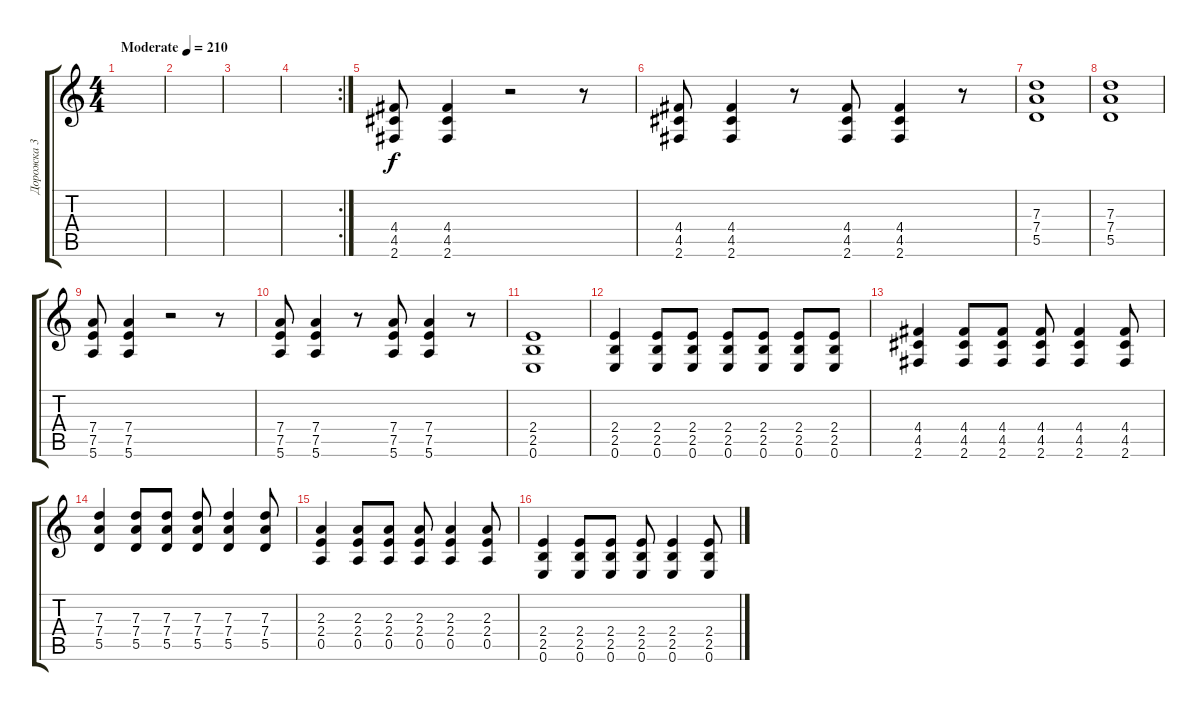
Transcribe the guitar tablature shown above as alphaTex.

\track ("Дорожка 3" "Дорожка 3") {instrument distortionguitar}
\staff {score tabs}
\tuning (E4 B3 G3 D3 A2 E2) {hide}
\ts (4 4)
\tempo (210 "Moderate")
\clef g2
\ks c
|
|
|
\rc 2
|
(4.4 4.5 2.6).8 (4.4 4.5 2.6).4 r.2 r.8 |
(4.4 4.5 2.6).8 (4.4 4.5 2.6).4 r.8 (4.4 4.5 2.6).8 (4.4 4.5 2.6).4 r.8 |
(7.3 7.4 5.5).1 |
(7.3 7.4 5.5).1 |
(7.4 7.5 5.6).8 (7.4 7.5 5.6).4 r.2 r.8 |
(7.4 7.5 5.6).8 (7.4 7.5 5.6).4 r.8 (7.4 7.5 5.6).8 (7.4 7.5 5.6).4 r.8 |
(2.4 2.5 0.6).1 |
(2.4 2.5 0.6).4 (2.4 2.5 0.6).8 (2.4 2.5 0.6).8 (2.4 2.5 0.6).8 (2.4 2.5 0.6).8 (2.4 2.5 0.6).8 (2.4 2.5 0.6).8 |
(4.4 4.5 2.6).4 (4.4 4.5 2.6).8 (4.4 4.5 2.6).8 (4.4 4.5 2.6).8 (4.4 4.5 2.6).4 (4.4 4.5 2.6).8 |
(7.3 7.4 5.5).4 (7.3 7.4 5.5).8 (7.3 7.4 5.5).8 (7.3 7.4 5.5).8 (7.3 7.4 5.5).4 (7.3 7.4 5.5).8 |
(2.3 2.4 0.5).4 (2.3 2.4 0.5).8 (2.3 2.4 0.5).8 (2.3 2.4 0.5).8 (2.3 2.4 0.5).4 (2.3 2.4 0.5).8 |
(2.4 2.5 0.6).4 (2.4 2.5 0.6).8 (2.4 2.5 0.6).8 (2.4 2.5 0.6).8 (2.4 2.5 0.6).4 (2.4 2.5 0.6).8
